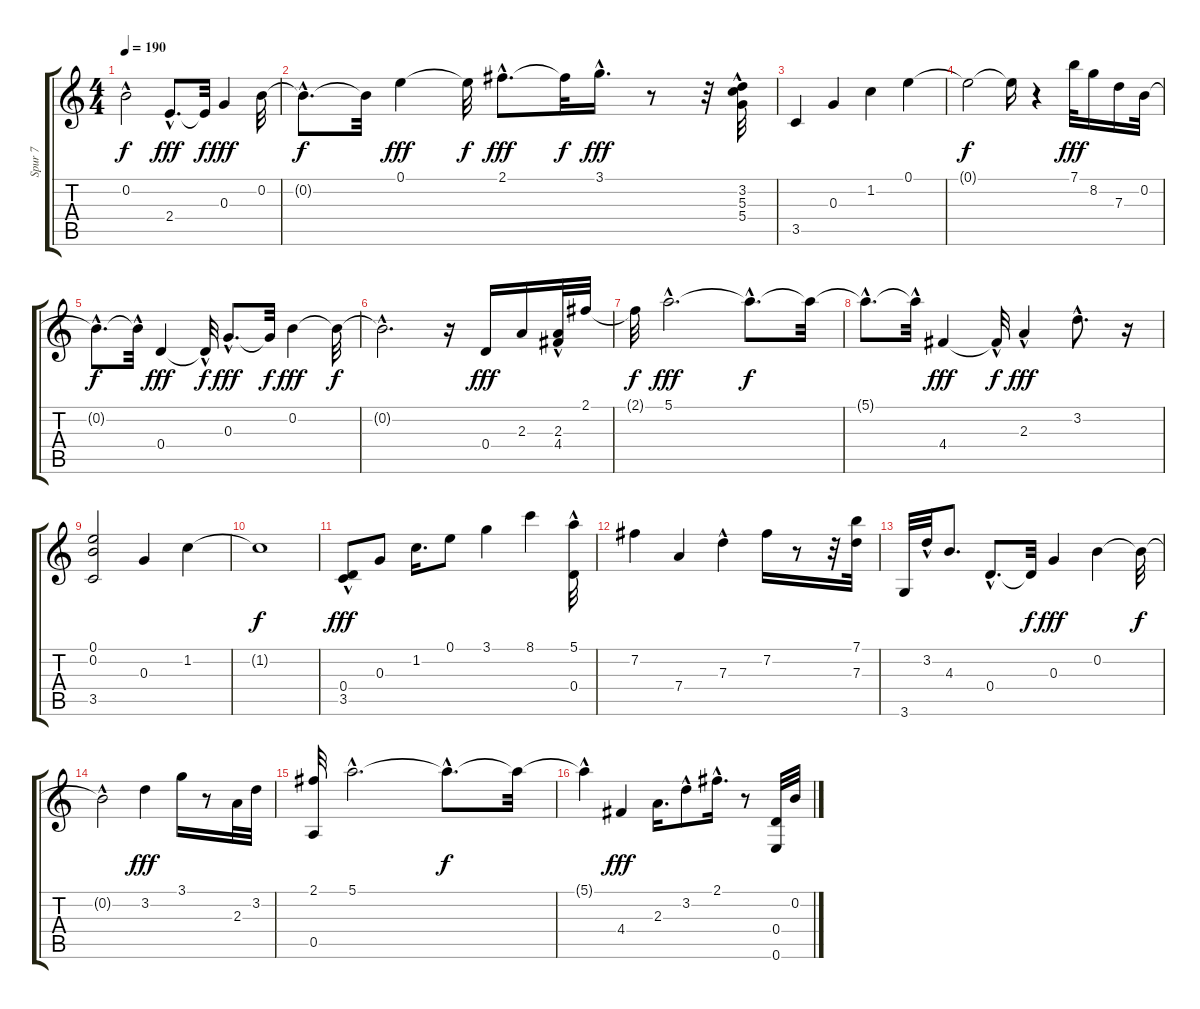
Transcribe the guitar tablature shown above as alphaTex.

\track ("Spur 7" "Spur 7") {instrument acousticguitarsteel}
\staff {score tabs}
\tuning (E4 B3 G3 D3 A2 E2) {hide}
\ts (4 4)
\tempo 190
\clef g2
\ks c
0.2{hac t}.2{dy f} 2.4{hac}.8{d dy fff} 2.4{t}.32{dy f} 0.3.4{dy fff} 0.2.32 |
0.2{hac t}.8{d dy f} 0.2{t}.32 0.1.4{dy fff} 0.1{t}.32{dy f} 2.1{hac}.8{d dy fff} 2.1{t}.32{dy f} 3.1{hac}.16{d dy fff} r.8 r.32 (3.2 5.3{hac} 5.4).32 |
3.5.4 0.3.4 1.2.4 0.1.4 |
0.1{t}.2{dy f} 0.1{t}.16 r.4 7.1.32{dy fff} 8.2.16 7.3.16 0.2.32 |
0.2{hac t}.8{d dy f} 0.2{hac t}.32 0.4.4{dy fff} 0.4{hac t}.32{dy f} 0.3{hac}.8{d dy fff} 0.3{t}.32{dy f} 0.2.4{dy fff} 0.2{t}.32{dy f} |
0.2{hac t}.2{d} r.16 0.4.16{dy fff} 2.3.16 (2.3 4.4{hac}).32 2.1.32 |
2.1{t}.32{dy f} 5.1{hac}.2{d dy fff} 5.1{hac t}.8{d dy f} 5.1{t}.32 |
5.1{hac t}.8{d} 5.1{hac t}.32 4.4.4{dy fff} 4.4{hac t}.32{dy f} 2.3{hac}.4{dy fff} 3.2{hac}.8{d} r.16 |
(0.1 0.2 3.5).2 0.3.4 1.2.4 |
1.2{t}.1{dy f} |
(0.4 3.5{hac}).8{dy fff} 0.3.8 1.2.16{d} 0.1.8 3.1.4 8.1.4 (5.1{hac} 0.4{hac}).32 |
7.2.4 7.4.4 7.3{hac}.4 7.2.16 r.8 r.32 (7.1 7.3).32 |
3.6.32 3.2{hac}.32 4.3.8{d} 0.4{hac}.8{d} 0.4{t}.32{dy f} 0.3.4{dy fff} 0.2.4 0.2{t}.32{dy f} |
0.2{hac t}.2 3.2.4{dy fff} 3.1.16 r.8 2.3.32 3.2.32 |
(2.1 0.5).32 5.1{hac}.2{d} 5.1{hac t}.8{d dy f} 5.1{t}.32 |
5.1{hac t}.4 4.4.4{dy fff} 2.3.16{d} 3.2{hac}.8 2.1{hac}.16{d} r.8 (0.4 0.6).32 0.2.32
